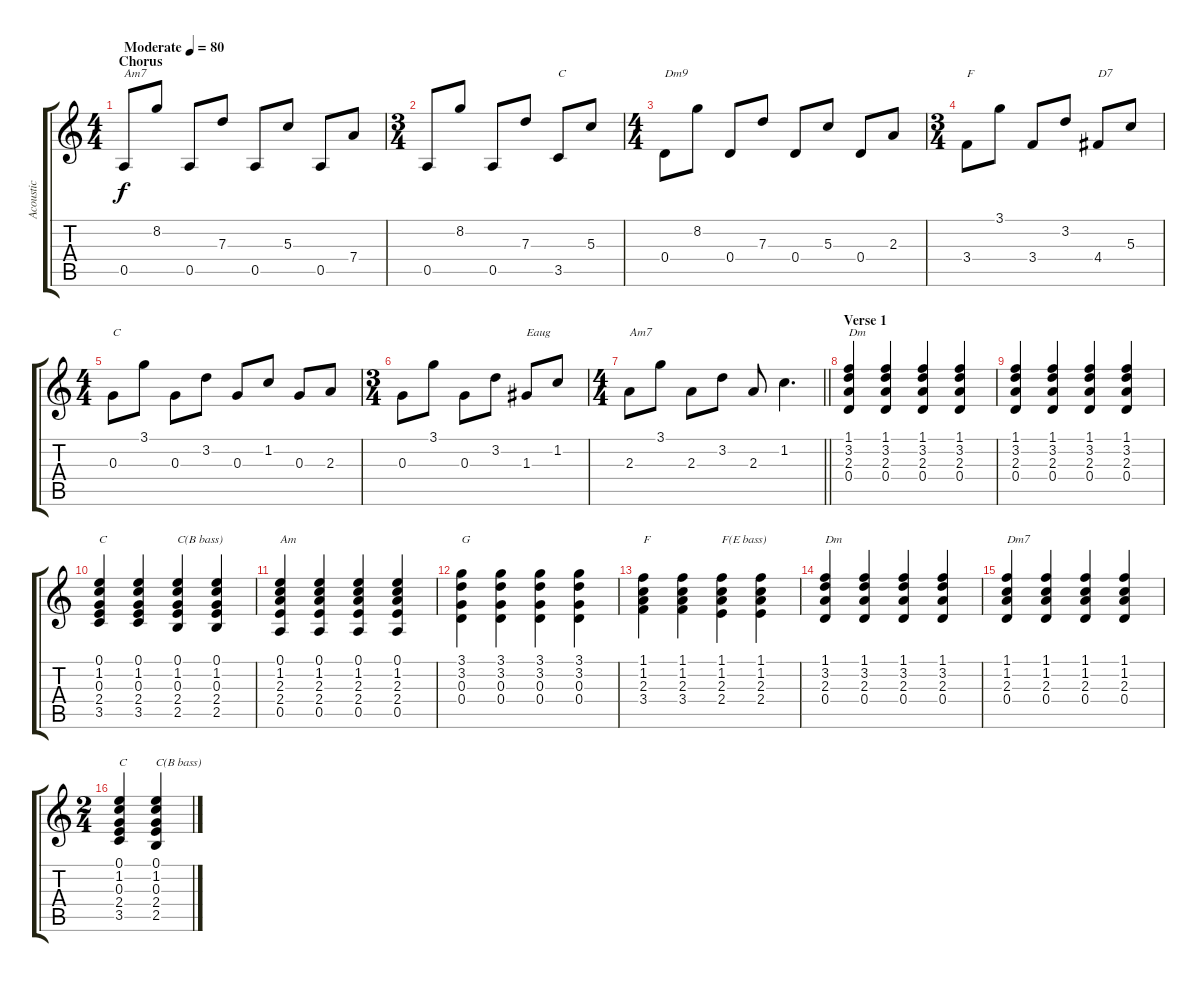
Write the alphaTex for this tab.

\track ("Acoustic" "Acoustic") {instrument acousticguitarsteel}
\staff {score tabs}
\tuning (E4 B3 G3 D3 A2 E2) {hide}
\ts (4 4)
\section ("" "Chorus")
\tempo (80 "Moderate")
\clef g2
\ks c
0.5.8{txt "Am7" dy f instrument acousticguitarsteel} 8.2.8 0.5.8 7.3.8 0.5.8 5.3.8 0.5.8 7.4.8 |
\ts (3 4)
0.5.8 8.2.8 0.5.8 7.3.8 3.5.8{txt "C"} 5.3.8 |
\ts (4 4)
0.4.8{txt "Dm9"} 8.2.8 0.4.8 7.3.8 0.4.8 5.3.8 0.4.8 2.3.8 |
\ts (3 4)
3.4.8{txt "F"} 3.1.8 3.4.8 3.2.8 4.4.8{txt "D7"} 5.3.8 |
\ts (4 4)
0.3.8{txt "C"} 3.1.8 0.3.8 3.2.8 0.3.8 1.2.8 0.3.8 2.3.8 |
\ts (3 4)
0.3.8 3.1.8 0.3.8 3.2.8 1.3.8{txt "Eaug"} 1.2.8 |
\ts (4 4)
\barLineRight lightlight
2.3.8{txt "Am7"} 3.1.8 2.3.8 3.2.8 2.3.8 1.2.4{d} |
\section ("" "Verse 1")
(1.1 3.2 2.3 0.4).4{txt "Dm"} (1.1 3.2 2.3 0.4).4 (1.1 3.2 2.3 0.4).4 (1.1 3.2 2.3 0.4).4 |
(1.1 3.2 2.3 0.4).4 (1.1 3.2 2.3 0.4).4 (1.1 3.2 2.3 0.4).4 (1.1 3.2 2.3 0.4).4 |
(0.1 1.2 0.3 2.4 3.5).4{txt "C"} (0.1 1.2 0.3 2.4 3.5).4 (0.1 1.2 0.3 2.4 2.5).4{txt "C(B bass)"} (0.1 1.2 0.3 2.4 2.5).4 |
(0.1 1.2 2.3 2.4 0.5).4{txt "Am"} (0.1 1.2 2.3 2.4 0.5).4 (0.1 1.2 2.3 2.4 0.5).4 (0.1 1.2 2.3 2.4 0.5).4 |
(3.1 3.2 0.3 0.4).4{txt "G"} (3.1 3.2 0.3 0.4).4 (3.1 3.2 0.3 0.4).4 (3.1 3.2 0.3 0.4).4 |
(1.1 1.2 2.3 3.4).4{txt "F"} (1.1 1.2 2.3 3.4).4 (1.1 1.2 2.3 2.4).4{txt "F(E bass)"} (1.1 1.2 2.3 2.4).4 |
(1.1 3.2 2.3 0.4).4{txt "Dm"} (1.1 3.2 2.3 0.4).4 (1.1 3.2 2.3 0.4).4 (1.1 3.2 2.3 0.4).4 |
(1.1 1.2 2.3 0.4).4{txt "Dm7"} (1.1 1.2 2.3 0.4).4 (1.1 1.2 2.3 0.4).4 (1.1 1.2 2.3 0.4).4 |
\ts (2 4)
(0.1 1.2 0.3 2.4 3.5).4{txt "C"} (0.1 1.2 0.3 2.4 2.5).4{txt "C(B bass)"}
